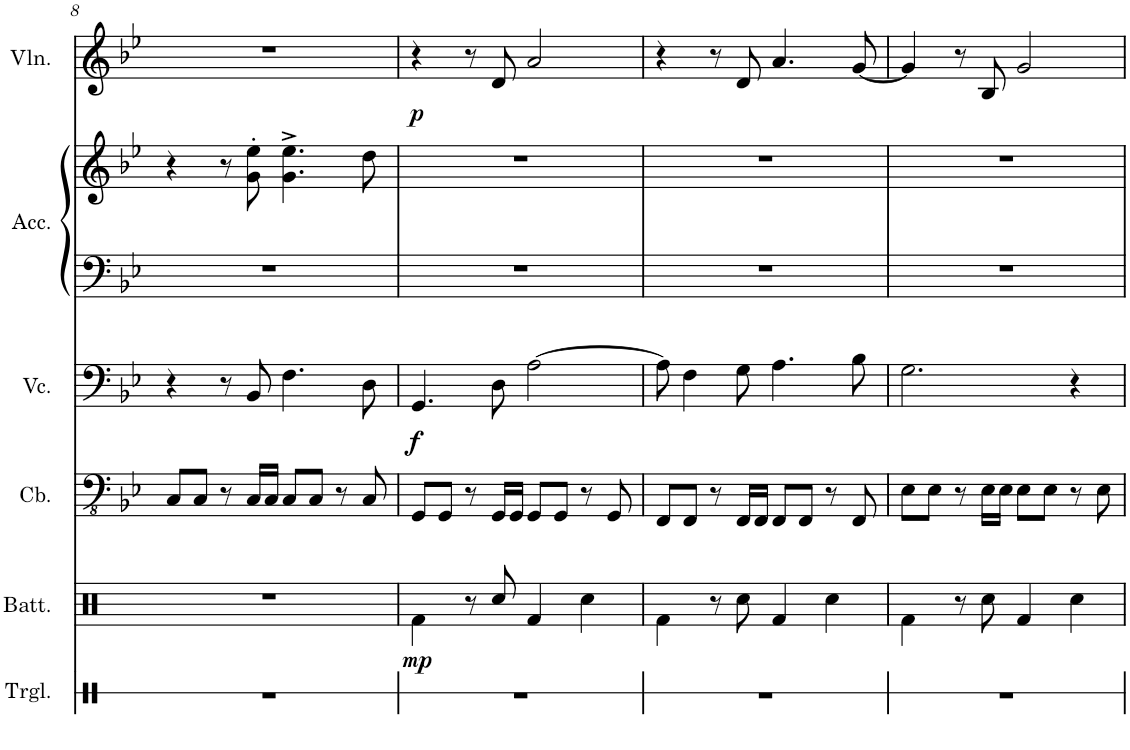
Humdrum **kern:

**kern	**kern	**dynam	**kern	**kern	**dynam	**kern	**kern	**kern	**dynam
*part6	*part5	*part5	*part4	*part3	*part3	*part2	*part2	*part1	*part1
*staff7	*staff6	*staff6	*staff5	*staff4	*staff4	*staff3	*staff2	*staff1	*staff1
*I"Triangle	*I"Batterie	*	*I"Contrebasse	*I"Violoncelle	*	*I"Accordéon	*	*I"Violon	*
*I'Trgl.	*I'Batt.	*	*I'Cb.	*I'Vc.	*	*I'Acc.	*	*I'Vln.	*
!!LO:PB:g=z
*clefX	*clefX	*	*clefFv4	*clefF4	*	*clefF4	*clefG2	*clefG2	*
*	*	*	*Trd7c12	*	*	*	*	*	*
*k[]	*k[]	*	*k[b-e-]	*k[b-e-]	*	*k[b-e-]	*k[b-e-]	*k[b-e-]	*
*M4/4	*M4/4	*	*M4/4	*M4/4	*	*M4/4	*M4/4	*M4/4	*
=8	=8	=8	=8	=8	=8	=8	=8	=8	=8
1r	1r	.	8CC/L	4r	.	1r	4r	1r	.
.	.	.	8CC/J	.	.	.	.	.	.
.	.	.	8r	8r	.	.	8r	.	.
.	.	.	16CC/LL	8BB-/	.	.	8g\' 8ee-\'	.	.
.	.	.	16CC/JJ	.	.	.	.	.	.
.	.	.	8CC/L	4.F\	.	.	4.g\^ 4.ee-\^	.	.
.	.	.	8CC/J	.	.	.	.	.	.
.	.	.	8r	.	.	.	.	.	.
.	.	.	8CC/	8D\	.	.	8dd\	.	.
=9	=9	=9	=9	=9	=9	=9	=9	=9	=9
!	!	!LO:DY:b	!	!	!LO:DY:b	!	!	!	!LO:DY:b
1r	4Rf\	mp	8GGG/L	4.GG/	f	1r	1r	4r	p
.	.	.	8GGG/J	.	.	.	.	.	.
.	8r	.	8r	.	.	.	.	8r	.
.	8Rcc/	.	16GGG/LL	8D\	.	.	.	8d/	.
.	.	.	16GGG/JJ	.	.	.	.	.	.
.	4Rf/	.	8GGG/L	[2A\	.	.	.	2a/	.
.	.	.	8GGG/J	.	.	.	.	.	.
.	4Rcc\	.	8r	.	.	.	.	.	.
.	.	.	8GGG/	.	.	.	.	.	.
=10	=10	=10	=10	=10	=10	=10	=10	=10	=10
1r	4Rf\	.	8FFF/L	8A\]	.	1r	1r	4r	.
.	.	.	8FFF/J	4F\	.	.	.	.	.
.	8r	.	8r	.	.	.	.	8r	.
.	8Rcc\	.	16FFF/LL	8G\	.	.	.	8d/	.
.	.	.	16FFF/JJ	.	.	.	.	.	.
.	4Rf/	.	8FFF/L	4.A\	.	.	.	4.a/	.
.	.	.	8FFF/J	.	.	.	.	.	.
.	4Rcc\	.	8r	.	.	.	.	.	.
.	.	.	8FFF/	8B-\	.	.	.	[8g/	.
=11	=11	=11	=11	=11	=11	=11	=11	=11	=11
1r	4Rf\	.	8EE-\L	2.G\	.	1r	1r	4g/]	.
.	.	.	8EE-\J	.	.	.	.	.	.
.	8r	.	8r	.	.	.	.	8r	.
.	8Rcc\	.	16EE-\LL	.	.	.	.	8B-/	.
.	.	.	16EE-\JJ	.	.	.	.	.	.
.	4Rf/	.	8EE-\L	.	.	.	.	2g/	.
.	.	.	8EE-\J	.	.	.	.	.	.
.	4Rcc\	.	8r	4r	.	.	.	.	.
.	.	.	8EE-\	.	.	.	.	.	.
=	=	=	=	=	=	=	=	=	=
*-	*-	*-	*-	*-	*-	*-	*-	*-	*-
